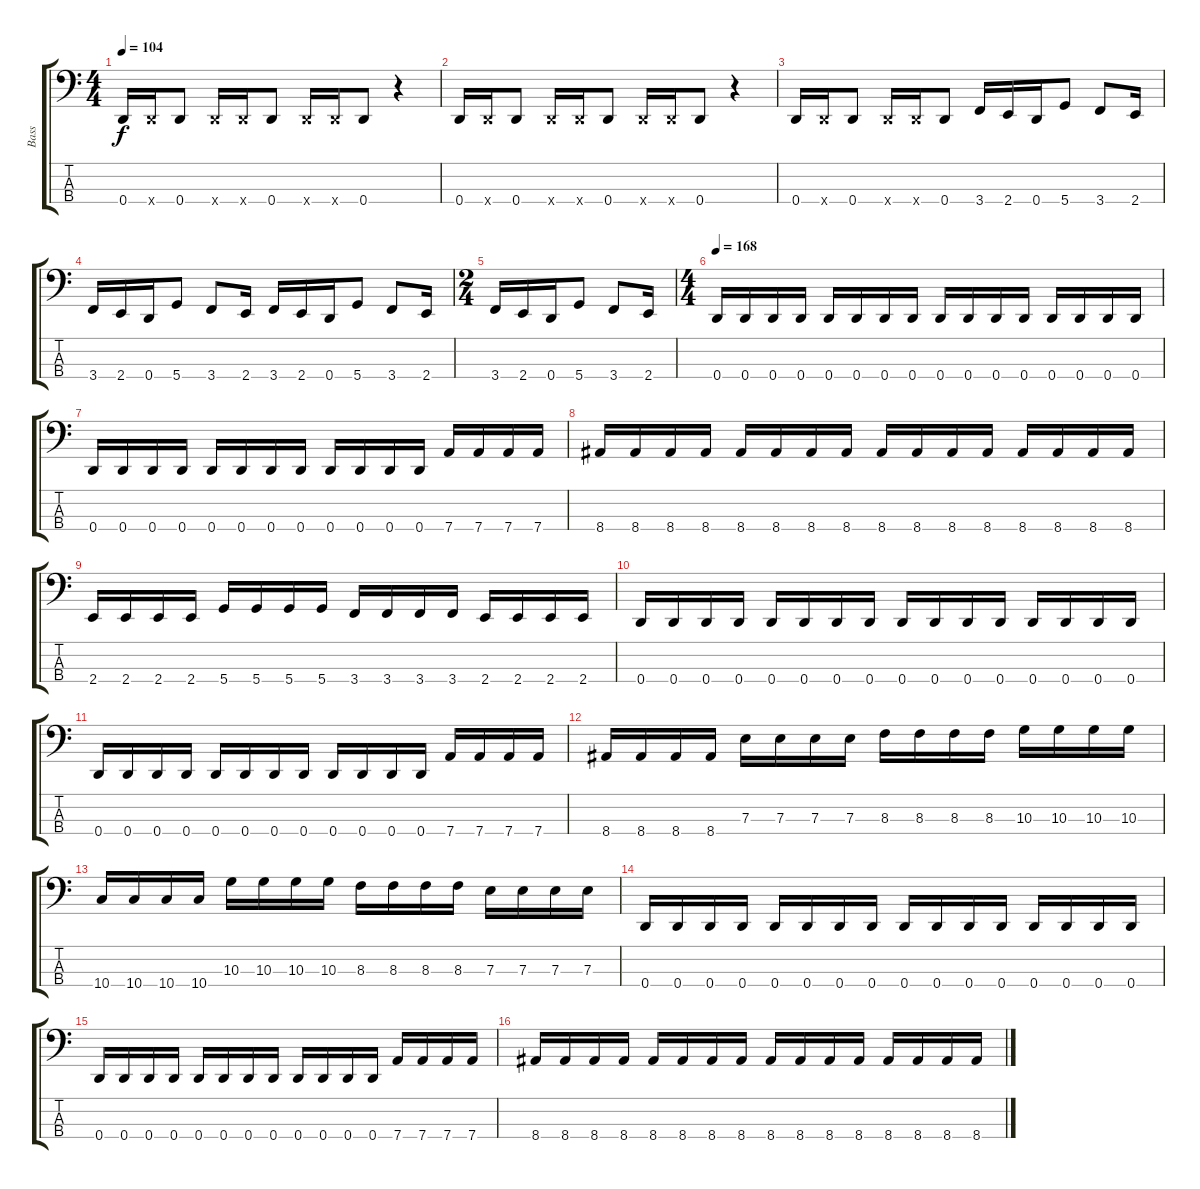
\track ("Bass" "Bass") {instrument electricbasspick}
\staff {score tabs}
\tuning (G2 D2 A1 D1) {hide}
\ts (4 4)
\tempo 104
\clef f4
\ks c
0.4.16{dy f} 0.4{x}.16 0.4.8 0.4{x}.16 0.4{x}.16 0.4.8 0.4{x}.16 0.4{x}.16 0.4.8 r.4 |
0.4.16 0.4{x}.16 0.4.8 0.4{x}.16 0.4{x}.16 0.4.8 0.4{x}.16 0.4{x}.16 0.4.8 r.4 |
0.4.16 0.4{x}.16 0.4.8 0.4{x}.16 0.4{x}.16 0.4.8 3.4.16 2.4.16 0.4.16 5.4.8 3.4.8 2.4.16 |
3.4.16 2.4.16 0.4.16 5.4.8 3.4.8 2.4.16 3.4.16 2.4.16 0.4.16 5.4.8 3.4.8 2.4.16 |
\ts (2 4)
3.4.16 2.4.16 0.4.16 5.4.8 3.4.8 2.4.16 |
\ts (4 4)
\tempo 168
0.4.16 0.4.16 0.4.16 0.4.16 0.4.16 0.4.16 0.4.16 0.4.16 0.4.16 0.4.16 0.4.16 0.4.16 0.4.16 0.4.16 0.4.16 0.4.16 |
0.4.16 0.4.16 0.4.16 0.4.16 0.4.16 0.4.16 0.4.16 0.4.16 0.4.16 0.4.16 0.4.16 0.4.16 7.4.16 7.4.16 7.4.16 7.4.16 |
8.4.16 8.4.16 8.4.16 8.4.16 8.4.16 8.4.16 8.4.16 8.4.16 8.4.16 8.4.16 8.4.16 8.4.16 8.4.16 8.4.16 8.4.16 8.4.16 |
2.4.16 2.4.16 2.4.16 2.4.16 5.4.16 5.4.16 5.4.16 5.4.16 3.4.16 3.4.16 3.4.16 3.4.16 2.4.16 2.4.16 2.4.16 2.4.16 |
0.4.16 0.4.16 0.4.16 0.4.16 0.4.16 0.4.16 0.4.16 0.4.16 0.4.16 0.4.16 0.4.16 0.4.16 0.4.16 0.4.16 0.4.16 0.4.16 |
0.4.16 0.4.16 0.4.16 0.4.16 0.4.16 0.4.16 0.4.16 0.4.16 0.4.16 0.4.16 0.4.16 0.4.16 7.4.16 7.4.16 7.4.16 7.4.16 |
8.4.16 8.4.16 8.4.16 8.4.16 7.3.16 7.3.16 7.3.16 7.3.16 8.3.16 8.3.16 8.3.16 8.3.16 10.3.16 10.3.16 10.3.16 10.3.16 |
10.4.16 10.4.16 10.4.16 10.4.16 10.3.16 10.3.16 10.3.16 10.3.16 8.3.16 8.3.16 8.3.16 8.3.16 7.3.16 7.3.16 7.3.16 7.3.16 |
0.4.16 0.4.16 0.4.16 0.4.16 0.4.16 0.4.16 0.4.16 0.4.16 0.4.16 0.4.16 0.4.16 0.4.16 0.4.16 0.4.16 0.4.16 0.4.16 |
0.4.16 0.4.16 0.4.16 0.4.16 0.4.16 0.4.16 0.4.16 0.4.16 0.4.16 0.4.16 0.4.16 0.4.16 7.4.16 7.4.16 7.4.16 7.4.16 |
8.4.16 8.4.16 8.4.16 8.4.16 8.4.16 8.4.16 8.4.16 8.4.16 8.4.16 8.4.16 8.4.16 8.4.16 8.4.16 8.4.16 8.4.16 8.4.16
